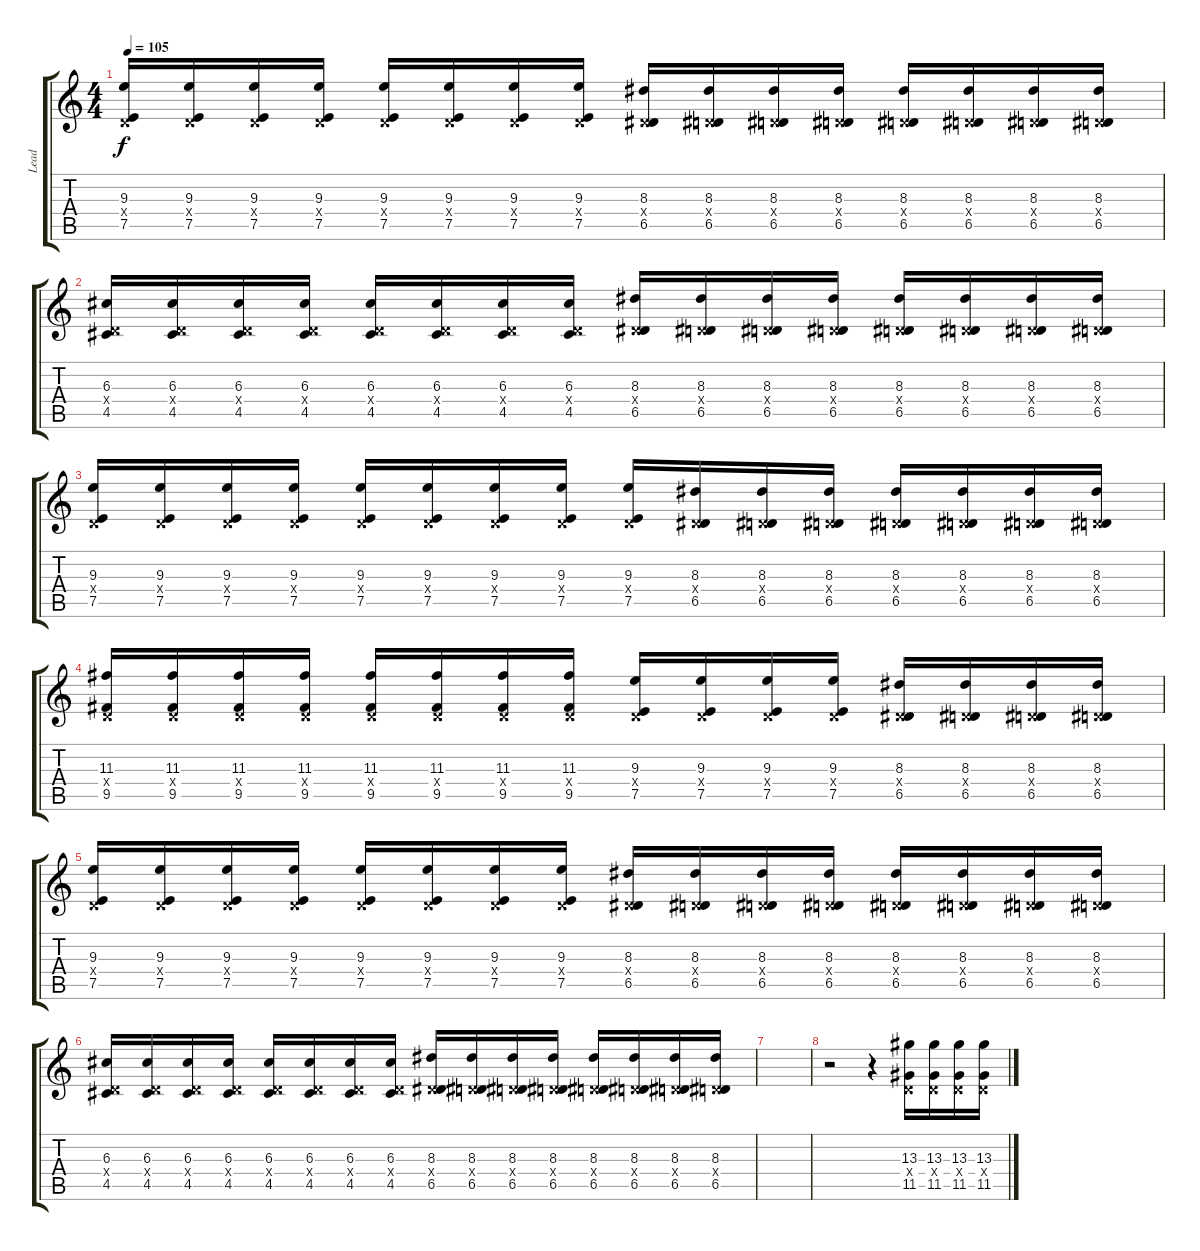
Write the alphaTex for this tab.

\track ("Lead" "Lead") {instrument distortionguitar}
\staff {score tabs}
\tuning (E4 B3 G3 D3 A2 E2) {hide}
\ts (4 4)
\tempo 105
\clef g2
\ks c
(9.3 0.4{x} 7.5).16{dy f} (9.3 0.4{x} 7.5).16 (9.3 0.4{x} 7.5).16 (9.3 0.4{x} 7.5).16 (9.3 0.4{x} 7.5).16 (9.3 0.4{x} 7.5).16 (9.3 0.4{x} 7.5).16 (9.3 0.4{x} 7.5).16 (8.3 0.4{x} 6.5).16 (8.3 0.4{x} 6.5).16 (8.3 0.4{x} 6.5).16 (8.3 0.4{x} 6.5).16 (8.3 0.4{x} 6.5).16 (8.3 0.4{x} 6.5).16 (8.3 0.4{x} 6.5).16 (8.3 0.4{x} 6.5).16 |
(6.3 0.4{x} 4.5).16 (6.3 0.4{x} 4.5).16 (6.3 0.4{x} 4.5).16 (6.3 0.4{x} 4.5).16 (6.3 0.4{x} 4.5).16 (6.3 0.4{x} 4.5).16 (6.3 0.4{x} 4.5).16 (6.3 0.4{x} 4.5).16 (8.3 0.4{x} 6.5).16 (8.3 0.4{x} 6.5).16 (8.3 0.4{x} 6.5).16 (8.3 0.4{x} 6.5).16 (8.3 0.4{x} 6.5).16 (8.3 0.4{x} 6.5).16 (8.3 0.4{x} 6.5).16 (8.3 0.4{x} 6.5).16 |
(9.3 0.4{x} 7.5).16 (9.3 0.4{x} 7.5).16 (9.3 0.4{x} 7.5).16 (9.3 0.4{x} 7.5).16 (9.3 0.4{x} 7.5).16 (9.3 0.4{x} 7.5).16 (9.3 0.4{x} 7.5).16 (9.3 0.4{x} 7.5).16 (9.3 0.4{x} 7.5).16 (8.3 0.4{x} 6.5).16 (8.3 0.4{x} 6.5).16 (8.3 0.4{x} 6.5).16 (8.3 0.4{x} 6.5).16 (8.3 0.4{x} 6.5).16 (8.3 0.4{x} 6.5).16 (8.3 0.4{x} 6.5).16 |
(11.3 0.4{x} 9.5).16 (11.3 0.4{x} 9.5).16 (11.3 0.4{x} 9.5).16 (11.3 0.4{x} 9.5).16 (11.3 0.4{x} 9.5).16 (11.3 0.4{x} 9.5).16 (11.3 0.4{x} 9.5).16 (11.3 0.4{x} 9.5).16 (9.3 0.4{x} 7.5).16 (9.3 0.4{x} 7.5).16 (9.3 0.4{x} 7.5).16 (9.3 0.4{x} 7.5).16 (8.3 0.4{x} 6.5).16 (8.3 0.4{x} 6.5).16 (8.3 0.4{x} 6.5).16 (8.3 0.4{x} 6.5).16 |
(9.3 0.4{x} 7.5).16 (9.3 0.4{x} 7.5).16 (9.3 0.4{x} 7.5).16 (9.3 0.4{x} 7.5).16 (9.3 0.4{x} 7.5).16 (9.3 0.4{x} 7.5).16 (9.3 0.4{x} 7.5).16 (9.3 0.4{x} 7.5).16 (8.3 0.4{x} 6.5).16 (8.3 0.4{x} 6.5).16 (8.3 0.4{x} 6.5).16 (8.3 0.4{x} 6.5).16 (8.3 0.4{x} 6.5).16 (8.3 0.4{x} 6.5).16 (8.3 0.4{x} 6.5).16 (8.3 0.4{x} 6.5).16 |
(6.3 0.4{x} 4.5).16 (6.3 0.4{x} 4.5).16 (6.3 0.4{x} 4.5).16 (6.3 0.4{x} 4.5).16 (6.3 0.4{x} 4.5).16 (6.3 0.4{x} 4.5).16 (6.3 0.4{x} 4.5).16 (6.3 0.4{x} 4.5).16 (8.3 0.4{x} 6.5).16 (8.3 0.4{x} 6.5).16 (8.3 0.4{x} 6.5).16 (8.3 0.4{x} 6.5).16 (8.3 0.4{x} 6.5).16 (8.3 0.4{x} 6.5).16 (8.3 0.4{x} 6.5).16 (8.3 0.4{x} 6.5).16 |
|
r.2 r.4 (13.3 0.4{x} 11.5).16 (13.3 0.4{x} 11.5).16 (13.3 0.4{x} 11.5).16 (13.3 0.4{x} 11.5).16
